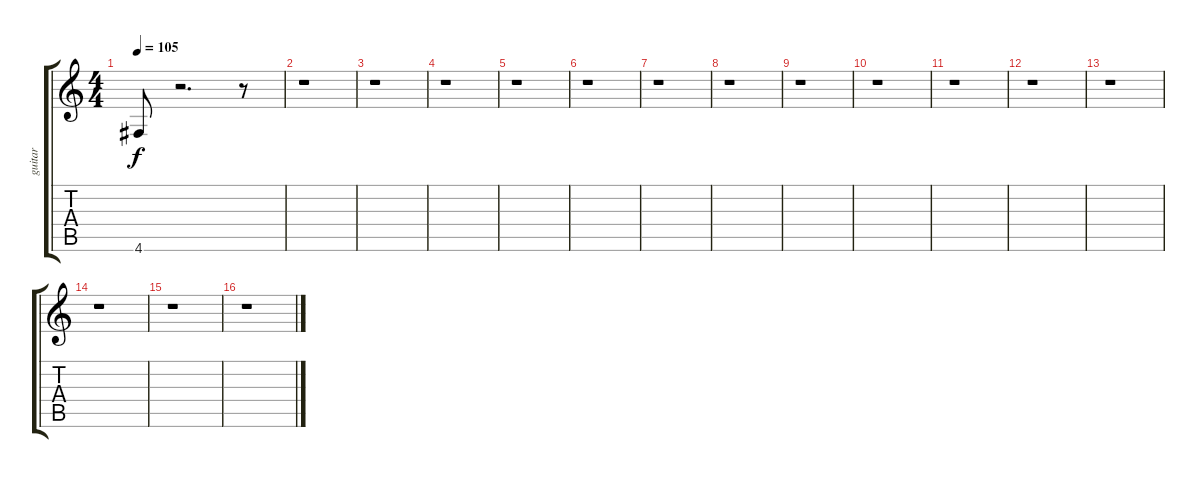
\track ("guitar" "guitar") {instrument overdrivenguitar}
\staff {score tabs}
\tuning (E4 B3 G3 D3 A2 D2) {hide}
\ts (4 4)
\tempo 105
\clef g2
\ks c
4.6.8{dy f} r.2{d} r.8 |
r.1 |
r.1 |
r.1 |
r.1 |
r.1 |
r.1 |
r.1 |
r.1 |
r.1 |
r.1 |
r.1 |
r.1 |
r.1 |
r.1 |
r.1
